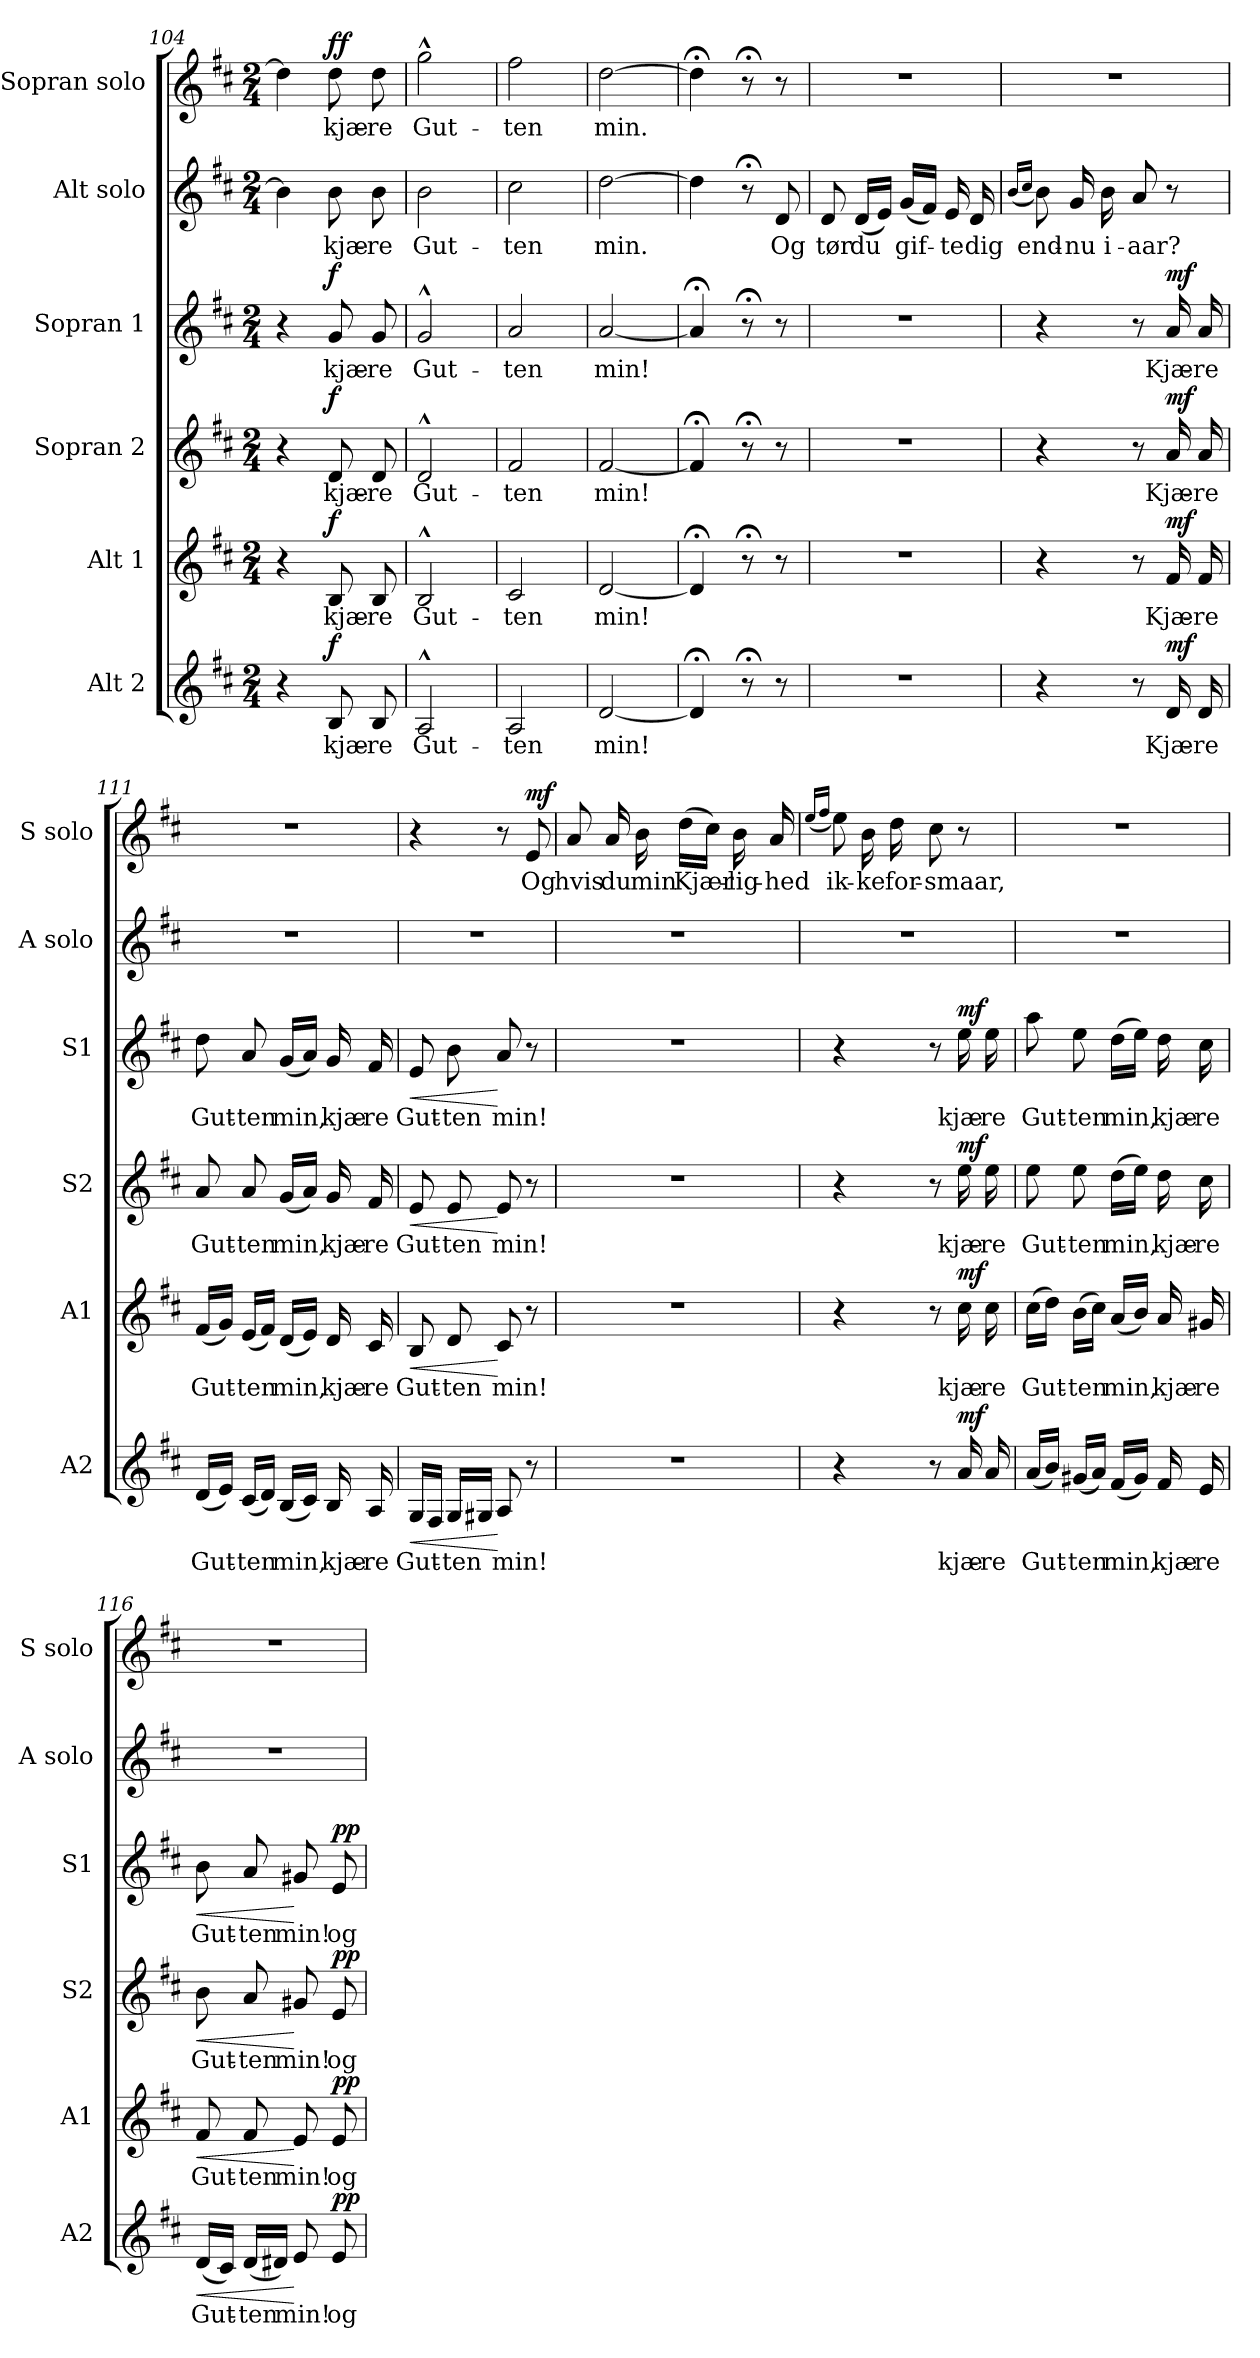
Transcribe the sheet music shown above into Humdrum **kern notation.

**kern	**text	**dynam	**kern	**text	**dynam	**kern	**text	**dynam	**kern	**text	**dynam	**kern	**text	**kern	**text	**dynam
*part6	*part6	*part6	*part5	*part5	*part5	*part4	*part4	*part4	*part3	*part3	*part3	*part2	*part2	*part1	*part1	*part1
*staff6	*staff6	*staff6	*staff5	*staff5	*staff5	*staff4	*staff4	*staff4	*staff3	*staff3	*staff3	*staff2	*staff2	*staff1	*staff1	*staff1
*I"Alt 2	*	*	*I"Alt 1	*	*	*I"Sopran 2	*	*	*I"Sopran 1	*	*	*I"Alt solo	*	*I"Sopran solo	*	*
*I'A2	*	*	*I'A1	*	*	*I'S2	*	*	*I'S1	*	*	*I'A solo	*	*I'S solo	*	*
*clefG2	*	*	*clefG2	*	*	*clefG2	*	*	*clefG2	*	*	*clefG2	*	*clefG2	*	*
*k[f#c#]	*	*	*k[f#c#]	*	*	*k[f#c#]	*	*	*k[f#c#]	*	*	*k[f#c#]	*	*k[f#c#]	*	*
*M2/4	*	*	*M2/4	*	*	*M2/4	*	*	*M2/4	*	*	*M2/4	*	*M2/4	*	*
=104	=104	=104	=104	=104	=104	=104	=104	=104	=104	=104	=104	=104	=104	=104	=104	=104
4r	.	.	4r	.	.	4r	.	.	4r	.	.	4b\]	.	4dd\]	.	.
!	!LO:LY:b	!LO:DY:a	!	!LO:LY:b	!LO:DY:a	!	!LO:LY:b	!LO:DY:a	!	!LO:LY:b	!LO:DY:a	!	!LO:LY:b	!	!LO:LY:b	!LO:DY:a
8B/	kjæ-	f	8B/	kjæ-	f	8d/	kjæ-	f	8g/	kjæ-	f	8b\	kjæ-	8dd\	kjæ-	ff
!	!LO:LY:b	!	!	!LO:LY:b	!	!	!LO:LY:b	!	!	!LO:LY:b	!	!	!LO:LY:b	!	!LO:LY:b	!
8B/	-re	.	8B/	-re	.	8d/	-re	.	8g/	-re	.	8b\	-re	8dd\	-re	.
=105	=105	=105	=105	=105	=105	=105	=105	=105	=105	=105	=105	=105	=105	=105	=105	=105
!	!LO:LY:b	!	!	!LO:LY:b	!	!	!LO:LY:b	!	!	!LO:LY:b	!	!	!LO:LY:b	!	!LO:LY:b	!
2A^^/	Gut-	.	2B^^/	Gut-	.	2d^^/	Gut-	.	2g^^/	Gut-	.	2b\	Gut-	2gg^^\	Gut-	.
=106	=106	=106	=106	=106	=106	=106	=106	=106	=106	=106	=106	=106	=106	=106	=106	=106
!	!LO:LY:b	!	!	!LO:LY:b	!	!	!LO:LY:b	!	!	!LO:LY:b	!	!	!LO:LY:b	!	!LO:LY:b	!
2A/	-ten	.	2c#/	-ten	.	2f#/	-ten	.	2a/	-ten	.	2cc#\	-ten	2ff#\	-ten	.
=107	=107	=107	=107	=107	=107	=107	=107	=107	=107	=107	=107	=107	=107	=107	=107	=107
!	!LO:LY:b	!	!	!LO:LY:b	!	!	!LO:LY:b	!	!	!LO:LY:b	!	!	!LO:LY:b	!	!LO:LY:b	!
[2d/	min!	.	[2d/	min!	.	[2f#/	min!	.	[2a/	min!	.	[2dd\	min.	[2dd\	min.	.
=108	=108	=108	=108	=108	=108	=108	=108	=108	=108	=108	=108	=108	=108	=108	=108	=108
4d;</]	.	.	4d;</]	.	.	4f#;</]	.	.	4a;</]	.	.	4dd\]	.	4dd;<\]	.	.
8r;<	.	.	8r;<	.	.	8r;<	.	.	8r;<	.	.	8r;<	.	8r;<	.	.
!	!	!	!	!	!	!	!	!	!	!	!	!	!LO:LY:b	!	!	!
8r	.	.	8r	.	.	8r	.	.	8r	.	.	8d/	Og	8r	.	.
=109	=109	=109	=109	=109	=109	=109	=109	=109	=109	=109	=109	=109	=109	=109	=109	=109
!	!	!	!	!	!	!	!	!	!	!	!	!	!LO:LY:b	!	!	!
2r	.	.	2r	.	.	2r	.	.	2r	.	.	8d/	tør	2r	.	.
!	!	!	!	!	!	!	!	!	!	!	!	!	!LO:LY:b	!	!	!
.	.	.	.	.	.	.	.	.	.	.	.	(<16d/LL	du	.	.	.
.	.	.	.	.	.	.	.	.	.	.	.	16e/JJ)	.	.	.	.
!	!	!	!	!	!	!	!	!	!	!	!	!	!LO:LY:b	!	!	!
.	.	.	.	.	.	.	.	.	.	.	.	(<16g/LL	gif-	.	.	.
.	.	.	.	.	.	.	.	.	.	.	.	16f#/JJ)	.	.	.	.
!	!	!	!	!	!	!	!	!	!	!	!	!	!LO:LY:b	!	!	!
.	.	.	.	.	.	.	.	.	.	.	.	16e/	-te	.	.	.
!	!	!	!	!	!	!	!	!	!	!	!	!	!LO:LY:b	!	!	!
.	.	.	.	.	.	.	.	.	.	.	.	16d/	dig	.	.	.
=110	=110	=110	=110	=110	=110	=110	=110	=110	=110	=110	=110	=110	=110	=110	=110	=110
.	.	.	.	.	.	.	.	.	.	.	.	(<16qb/LL	.	.	.	.
.	.	.	.	.	.	.	.	.	.	.	.	16qcc#/JJ	.	.	.	.
!	!	!	!	!	!	!	!	!	!	!	!	!	!LO:LY:b	!	!	!
4r	.	.	4r	.	.	4r	.	.	4r	.	.	8b\)	end-	2r	.	.
!	!	!	!	!	!	!	!	!	!	!	!	!	!LO:LY:b	!	!	!
.	.	.	.	.	.	.	.	.	.	.	.	16g/	-nu	.	.	.
!	!	!	!	!	!	!	!	!	!	!	!	!	!LO:LY:b	!	!	!
.	.	.	.	.	.	.	.	.	.	.	.	16b\	i-	.	.	.
!	!	!	!	!	!	!	!	!	!	!	!	!	!LO:LY:b	!	!	!
8r	.	.	8r	.	.	8r	.	.	8r	.	.	8a/	-aar?	.	.	.
!	!LO:LY:b	!LO:DY:a	!	!LO:LY:b	!LO:DY:a	!	!LO:LY:b	!LO:DY:a	!	!LO:LY:b	!LO:DY:a	!	!	!	!	!
16d/	Kjæ-	mf	16f#/	Kjæ-	mf	16a/	Kjæ-	mf	16a/	Kjæ-	mf	8r	.	.	.	.
!	!LO:LY:b	!	!	!LO:LY:b	!	!	!LO:LY:b	!	!	!LO:LY:b	!	!	!	!	!	!
16d/	-re	.	16f#/	-re	.	16a/	-re	.	16a/	-re	.	.	.	.	.	.
!!LO:PB:g=z
=111	=111	=111	=111	=111	=111	=111	=111	=111	=111	=111	=111	=111	=111	=111	=111	=111
!	!LO:LY:b	!	!	!LO:LY:b	!	!	!LO:LY:b	!	!	!LO:LY:b	!	!	!	!	!	!
(<16d/LL	Gut-	.	(<16f#/LL	Gut-	.	8a/	Gut-	.	8dd\	Gut-	.	2r	.	2r	.	.
16e/JJ)	.	.	16g/JJ)	.	.	.	.	.	.	.	.	.	.	.	.	.
!	!LO:LY:b	!	!	!LO:LY:b	!	!	!LO:LY:b	!	!	!LO:LY:b	!	!	!	!	!	!
(<16c#/LL	-ten	.	(<16e/LL	-ten	.	8a/	-ten	.	8a/	-ten	.	.	.	.	.	.
16d/JJ)	.	.	16f#/JJ)	.	.	.	.	.	.	.	.	.	.	.	.	.
!	!LO:LY:b	!	!	!LO:LY:b	!	!	!LO:LY:b	!	!	!LO:LY:b	!	!	!	!	!	!
(<16B/LL	min,	.	(<16d/LL	min,	.	(<16g/LL	min,	.	(<16g/LL	min,	.	.	.	.	.	.
16c#/JJ)	.	.	16e/JJ)	.	.	16a/JJ)	.	.	16a/JJ)	.	.	.	.	.	.	.
!	!LO:LY:b	!	!	!LO:LY:b	!	!	!LO:LY:b	!	!	!LO:LY:b	!	!	!	!	!	!
16B/	kjæ-	.	16d/	kjæ-	.	16g/	kjæ-	.	16g/	kjæ-	.	.	.	.	.	.
!	!LO:LY:b	!	!	!LO:LY:b	!	!	!LO:LY:b	!	!	!LO:LY:b	!	!	!	!	!	!
16A/	-re	.	16c#/	-re	.	16f#/	-re	.	16f#/	-re	.	.	.	.	.	.
=112	=112	=112	=112	=112	=112	=112	=112	=112	=112	=112	=112	=112	=112	=112	=112	=112
!	!LO:LY:b	!LO:HP:b	!	!LO:LY:b	!LO:HP:b	!	!LO:LY:b	!LO:HP:b	!	!LO:LY:b	!LO:HP:b	!	!	!	!	!
16G/LL	Gut-	<	8B/	Gut-	<	8e/	Gut-	<	8e/	Gut-	<	2r	.	4r	.	.
16F#/JJ	.	.	.	.	.	.	.	.	.	.	.	.	.	.	.	.
!	!LO:LY:b	!	!	!LO:LY:b	!	!	!LO:LY:b	!	!	!LO:LY:b	!	!	!	!	!	!
16G/LL	-ten	.	8d/	-ten	.	8e/	ten	.	8b\	-ten	.	.	.	.	.	.
16G#X/JJ	.	.	.	.	.	.	.	.	.	.	.	.	.	.	.	.
!	!LO:LY:b	!	!	!LO:LY:b	!	!	!LO:LY:b	!	!	!LO:LY:b	!	!	!	!	!	!
8A/	min!	[	8c#/	min!	[	8e/	min!	[	8a/	min!	[	.	.	8r	.	.
!	!	!	!	!	!	!	!	!	!	!	!	!	!	!	!LO:LY:b	!LO:DY:a
8r	.	.	8r	.	.	8r	.	.	8r	.	.	.	.	8e/	Og	mf
=113	=113	=113	=113	=113	=113	=113	=113	=113	=113	=113	=113	=113	=113	=113	=113	=113
!	!	!	!	!	!	!	!	!	!	!	!	!	!	!	!LO:LY:b	!
2r	.	.	2r	.	.	2r	.	.	2r	.	.	2r	.	8a/	hvis	.
!	!	!	!	!	!	!	!	!	!	!	!	!	!	!	!LO:LY:b	!
.	.	.	.	.	.	.	.	.	.	.	.	.	.	16a/	du	.
!	!	!	!	!	!	!	!	!	!	!	!	!	!	!	!LO:LY:b	!
.	.	.	.	.	.	.	.	.	.	.	.	.	.	16b\	min	.
!	!	!	!	!	!	!	!	!	!	!	!	!	!	!	!LO:LY:b	!
.	.	.	.	.	.	.	.	.	.	.	.	.	.	(>16dd\LL	Kjær-	.
.	.	.	.	.	.	.	.	.	.	.	.	.	.	16cc#\JJ)	.	.
!	!	!	!	!	!	!	!	!	!	!	!	!	!	!	!LO:LY:b	!
.	.	.	.	.	.	.	.	.	.	.	.	.	.	16b\	-lig-	.
!	!	!	!	!	!	!	!	!	!	!	!	!	!	!	!LO:LY:b	!
.	.	.	.	.	.	.	.	.	.	.	.	.	.	16a/	-hed	.
=114	=114	=114	=114	=114	=114	=114	=114	=114	=114	=114	=114	=114	=114	=114	=114	=114
.	.	.	.	.	.	.	.	.	.	.	.	.	.	(<16qee/LL	.	.
.	.	.	.	.	.	.	.	.	.	.	.	.	.	16qff#/JJ	.	.
!	!	!	!	!	!	!	!	!	!	!	!	!	!	!	!LO:LY:b	!
4r	.	.	4r	.	.	4r	.	.	4r	.	.	2r	.	8ee\)	ik-	.
!	!	!	!	!	!	!	!	!	!	!	!	!	!	!	!LO:LY:b	!
.	.	.	.	.	.	.	.	.	.	.	.	.	.	16b\	-ke	.
!	!	!	!	!	!	!	!	!	!	!	!	!	!	!	!LO:LY:b	!
.	.	.	.	.	.	.	.	.	.	.	.	.	.	16dd\	for-	.
!	!	!	!	!	!	!	!	!	!	!	!	!	!	!	!LO:LY:b	!
8r	.	.	8r	.	.	8r	.	.	8r	.	.	.	.	8cc#\	-smaar,	.
!	!LO:LY:b	!LO:DY:a	!	!LO:LY:b	!LO:DY:a	!	!LO:LY:b	!LO:DY:a	!	!LO:LY:b	!LO:DY:a	!	!	!	!	!
16a/	kjæ-	mf	16cc#\	kjæ-	mf	16ee\	kjæ-	mf	16ee\	kjæ-	mf	.	.	8r	.	.
!	!LO:LY:b	!	!	!LO:LY:b	!	!	!LO:LY:b	!	!	!LO:LY:b	!	!	!	!	!	!
16a/	-re	.	16cc#\	-re	.	16ee\	-re	.	16ee\	-re	.	.	.	.	.	.
=115	=115	=115	=115	=115	=115	=115	=115	=115	=115	=115	=115	=115	=115	=115	=115	=115
!	!LO:LY:b	!	!	!LO:LY:b	!	!	!LO:LY:b	!	!	!LO:LY:b	!	!	!	!	!	!
(<16a/LL	Gut-	.	(>16cc#\LL	Gut-	.	8ee\	Gut-	.	8aa\	Gut-	.	2r	.	2r	.	.
16b/JJ)	.	.	16dd\JJ)	.	.	.	.	.	.	.	.	.	.	.	.	.
!	!LO:LY:b	!	!	!LO:LY:b	!	!	!LO:LY:b	!	!	!LO:LY:b	!	!	!	!	!	!
(<16g#X/LL	-ten	.	(>16b\LL	-ten	.	8ee\	-ten	.	8ee\	-ten	.	.	.	.	.	.
16a/JJ)	.	.	16cc#\JJ)	.	.	.	.	.	.	.	.	.	.	.	.	.
!	!LO:LY:b	!	!	!LO:LY:b	!	!	!LO:LY:b	!	!	!LO:LY:b	!	!	!	!	!	!
(<16f#/LL	min,	.	(<16a/LL	min,	.	(>16dd\LL	min,	.	(>16dd\LL	min,	.	.	.	.	.	.
16g#/JJ)	.	.	16b/JJ)	.	.	16ee\JJ)	.	.	16ee\JJ)	.	.	.	.	.	.	.
!	!LO:LY:b	!	!	!LO:LY:b	!	!	!LO:LY:b	!	!	!LO:LY:b	!	!	!	!	!	!
16f#/	kjæ-	.	16a/	kjæ-	.	16dd\	kjæ-	.	16dd\	kjæ-	.	.	.	.	.	.
!	!LO:LY:b	!	!	!LO:LY:b	!	!	!LO:LY:b	!	!	!LO:LY:b	!	!	!	!	!	!
16e/	-re	.	16g#X/	-re	.	16cc#\	-re	.	16cc#\	-re	.	.	.	.	.	.
!!LO:LB:g=z
=116	=116	=116	=116	=116	=116	=116	=116	=116	=116	=116	=116	=116	=116	=116	=116	=116
!	!LO:LY:b	!LO:HP:b	!	!LO:LY:b	!LO:HP:b	!	!LO:LY:b	!LO:HP:b	!	!LO:LY:b	!LO:HP:b	!	!	!	!	!
(<16d/LL	Gut-	<	8f#/	Gut-	<	8b\	Gut-	<	8b\	Gut-	<	2r	.	2r	.	.
16c#/JJ)	.	.	.	.	.	.	.	.	.	.	.	.	.	.	.	.
!	!LO:LY:b	!	!	!LO:LY:b	!	!	!LO:LY:b	!	!	!LO:LY:b	!	!	!	!	!	!
(<16d/LL	-ten	.	8f#/	-ten	.	8a/	ten	.	8a/	-ten	.	.	.	.	.	.
16d#X/JJ)	.	.	.	.	.	.	.	.	.	.	.	.	.	.	.	.
!	!LO:LY:b	!	!	!LO:LY:b	!	!	!LO:LY:b	!	!	!LO:LY:b	!	!	!	!	!	!
8e/	min!	[	8e/	min!	[	8g#X/	min!	[	8g#X/	min!	[	.	.	.	.	.
!	!LO:LY:b	!LO:DY:a	!	!LO:LY:b	!LO:DY:a	!	!LO:LY:b	!LO:DY:a	!	!LO:LY:b	!LO:DY:a	!	!	!	!	!
8e/	og	pp	8e/	og	pp	8e/	og	pp	8e/	og	pp	.	.	.	.	.
=	=	=	=	=	=	=	=	=	=	=	=	=	=	=	=	=
*-	*-	*-	*-	*-	*-	*-	*-	*-	*-	*-	*-	*-	*-	*-	*-	*-
